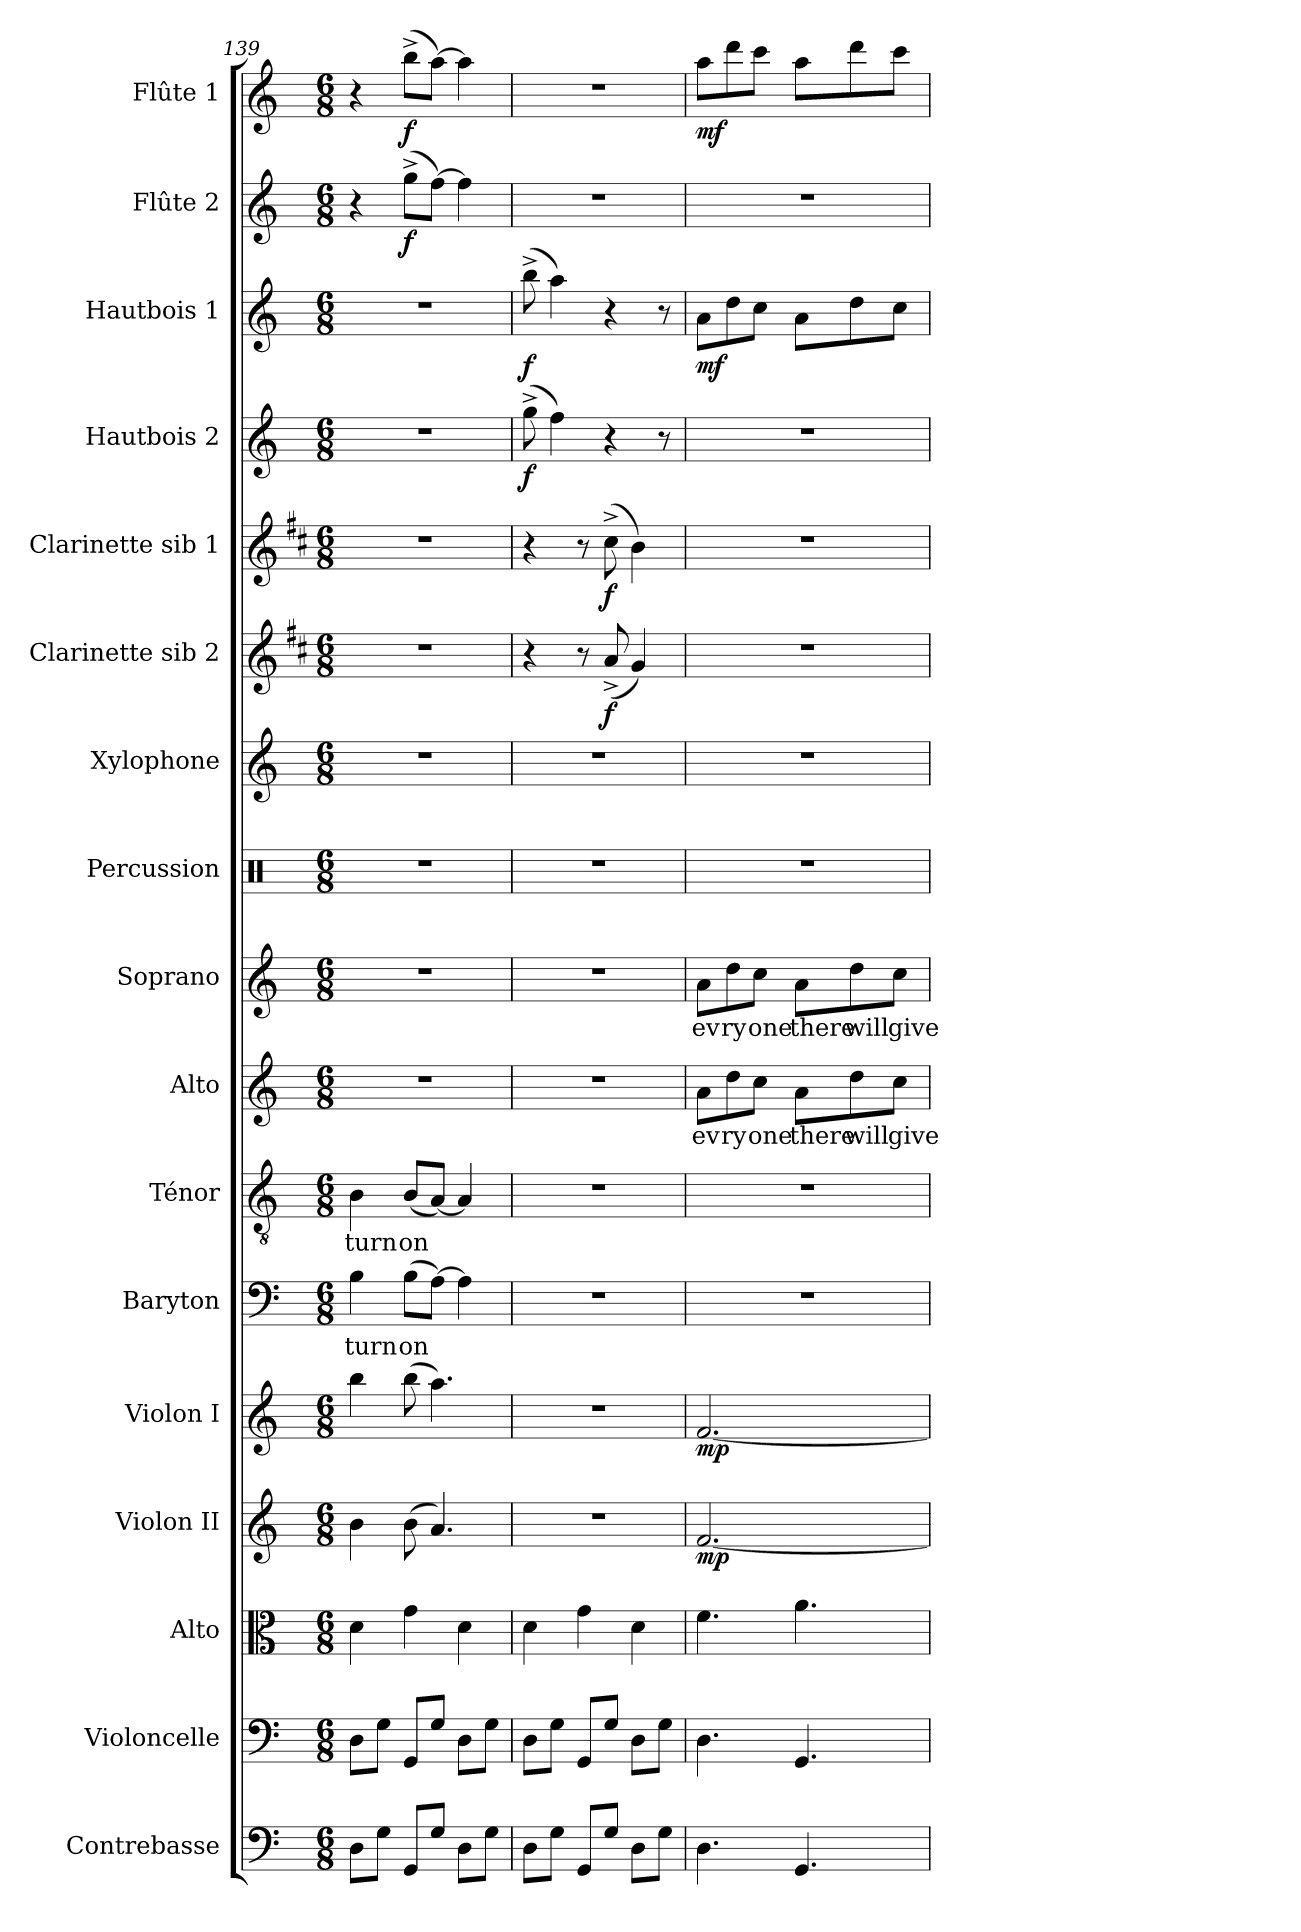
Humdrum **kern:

**kern	**kern	**kern	**kern	**dynam	**kern	**dynam	**kern	**text	**kern	**text	**kern	**text	**kern	**text	**kern	**kern	**kern	**dynam	**kern	**dynam	**kern	**dynam	**kern	**dynam	**kern	**dynam	**kern	**dynam
*part17	*part16	*part15	*part14	*part14	*part13	*part13	*part12	*part12	*part11	*part11	*part10	*part10	*part9	*part9	*part8	*part7	*part6	*part6	*part5	*part5	*part4	*part4	*part3	*part3	*part2	*part2	*part1	*part1
*staff17	*staff16	*staff15	*staff14	*staff14	*staff13	*staff13	*staff12	*staff12	*staff11	*staff11	*staff10	*staff10	*staff9	*staff9	*staff8	*staff7	*staff6	*staff6	*staff5	*staff5	*staff4	*staff4	*staff3	*staff3	*staff2	*staff2	*staff1	*staff1
*I"Contrebasse	*I"Violoncelle	*I"Alto	*I"Violon II	*	*I"Violon I	*	*I"Baryton	*	*I"Ténor	*	*I"Alto	*	*I"Soprano	*	*I"Percussion	*I"Xylophone	*I"Clarinette sib 2	*	*I"Clarinette sib 1	*	*I"Hautbois 2	*	*I"Hautbois 1	*	*I"Flûte 2	*	*I"Flûte 1	*
*I'Cb.	*I'Vc.	*I'A	*I'Vln. II	*	*I'Vln. I	*	*I'Bar.	*	*I'T	*	*I'A	*	*I'S	*	*I'Perc.	*I'Xyl.	*I'Cl. Sib 2	*	*I'Cl. Sib 1	*	*I'Hb. 2	*	*I'Hb. 1	*	*I'Fl. 2	*	*I'Fl. 1	*
*clefF4	*clefF4	*clefC3	*clefG2	*	*clefG2	*	*clefF4	*	*clefGv2	*	*clefG2	*	*clefG2	*	*clefX	*clefG2	*clefG2	*	*clefG2	*	*clefG2	*	*clefG2	*	*clefG2	*	*clefG2	*
*ITrd7c12	*	*	*	*	*	*	*	*	*	*	*	*	*	*	*	*	*ITrd1c2	*	*ITrd1c2	*	*	*	*	*	*	*	*	*
*k[]	*k[]	*k[]	*k[]	*	*k[]	*	*k[]	*	*k[]	*	*k[]	*	*k[]	*	*k[]	*k[]	*k[]	*	*k[]	*	*k[]	*	*k[]	*	*k[]	*	*k[]	*
*C:	*C:	*C:	*C:	*	*C:	*	*C:	*	*C:	*	*C:	*	*C:	*	*C:	*C:	*C:	*	*C:	*	*C:	*	*C:	*	*C:	*	*C:	*
*M6/8	*M6/8	*M6/8	*M6/8	*	*M6/8	*	*M6/8	*	*M6/8	*	*M6/8	*	*M6/8	*	*M6/8	*M6/8	*M6/8	*	*M6/8	*	*M6/8	*	*M6/8	*	*M6/8	*	*M6/8	*
=139	=139	=139	=139	=139	=139	=139	=139	=139	=139	=139	=139	=139	=139	=139	=139	=139	=139	=139	=139	=139	=139	=139	=139	=139	=139	=139	=139	=139
!	!	!	!	!	!	!	!	!LO:LY:b	!	!LO:LY:b	!	!	!	!	!	!	!	!	!	!	!	!	!	!	!	!	!	!
8DD\L	8D\L	4d\	4b\	.	4bb\	.	4B\	turn	4B\	turn	2.r	.	2.r	.	2.r	2.r	2.r	.	2.r	.	2.r	.	2.r	.	4r	.	4r	.
8GG\J	8G\J	.	.	.	.	.	.	.	.	.	.	.	.	.	.	.	.	.	.	.	.	.	.	.	.	.	.	.
!	!	!	!	!	!	!	!	!LO:LY:b	!	!LO:LY:b	!	!	!	!	!	!	!	!	!	!	!	!	!	!	!	!LO:DY:b	!	!LO:DY:b
8GGG/L	8GG/L	4g\	(>8b\	.	(>8bb\	.	(>8B\L	on	(<8B/L	on	.	.	.	.	.	.	.	.	.	.	.	.	.	.	(>8gg^>\L	f	(>8bb^>\L	f
8GG/J	8G/J	.	4.a/)	.	4.aa\)	.	[8A\J)	.	[8A/J)	.	.	.	.	.	.	.	.	.	.	.	.	.	.	.	[8ff\J)	.	[8aa\J)	.
8DD\L	8D\L	4d\	.	.	.	.	4A\]	.	4A/]	.	.	.	.	.	.	.	.	.	.	.	.	.	.	.	4ff\]	.	4aa\]	.
8GG\J	8G\J	.	.	.	.	.	.	.	.	.	.	.	.	.	.	.	.	.	.	.	.	.	.	.	.	.	.	.
=140	=140	=140	=140	=140	=140	=140	=140	=140	=140	=140	=140	=140	=140	=140	=140	=140	=140	=140	=140	=140	=140	=140	=140	=140	=140	=140	=140	=140
!	!	!	!	!	!	!	!	!	!	!	!	!	!	!	!	!	!	!	!	!	!	!LO:DY:b	!	!LO:DY:b	!	!	!	!
8DD\L	8D\L	4d\	2.r	.	2.r	.	2.r	.	2.r	.	2.r	.	2.r	.	2.r	2.r	4r	.	4r	.	(>8gg^>\	f	(>8bb^>\	f	2.r	.	2.r	.
8GG\J	8G\J	.	.	.	.	.	.	.	.	.	.	.	.	.	.	.	.	.	.	.	4ff\)	.	4aa\)	.	.	.	.	.
8GGG/L	8GG/L	4g\	.	.	.	.	.	.	.	.	.	.	.	.	.	.	8r	.	8r	.	.	.	.	.	.	.	.	.
!	!	!	!	!	!	!	!	!	!	!	!	!	!	!	!	!	!	!LO:DY:b	!	!LO:DY:b	!	!	!	!	!	!	!	!
8GG/J	8G/J	.	.	.	.	.	.	.	.	.	.	.	.	.	.	.	(<8g^</	f	(>8b^>\	f	4r	.	4r	.	.	.	.	.
8DD\L	8D\L	4d\	.	.	.	.	.	.	.	.	.	.	.	.	.	.	4f/)	.	4a\)	.	.	.	.	.	.	.	.	.
8GG\J	8G\J	.	.	.	.	.	.	.	.	.	.	.	.	.	.	.	.	.	.	.	8r	.	8r	.	.	.	.	.
!!LO:PB:g=z
=141	=141	=141	=141	=141	=141	=141	=141	=141	=141	=141	=141	=141	=141	=141	=141	=141	=141	=141	=141	=141	=141	=141	=141	=141	=141	=141	=141	=141
!	!	!	!	!LO:DY:b	!	!LO:DY:b	!	!	!	!	!	!LO:LY:b	!	!LO:LY:b	!	!	!	!	!	!	!	!	!	!LO:DY:b	!	!	!	!LO:DY:b
4.DD\	4.D\	4.f\	[2.f/	mp	[2.f/	mp	2.r	.	2.r	.	8a\L	ev	8a\L	ev	2.r	2.r	2.r	.	2.r	.	2.r	.	8a\L	mf	2.r	.	8aa\L	mf
!	!	!	!	!	!	!	!	!	!	!	!	!LO:LY:b	!	!LO:LY:b	!	!	!	!	!	!	!	!	!	!	!	!	!	!
.	.	.	.	.	.	.	.	.	.	.	8dd\	ry	8dd\	ry	.	.	.	.	.	.	.	.	8dd\	.	.	.	8ddd\	.
!	!	!	!	!	!	!	!	!	!	!	!	!LO:LY:b	!	!LO:LY:b	!	!	!	!	!	!	!	!	!	!	!	!	!	!
.	.	.	.	.	.	.	.	.	.	.	8cc\J	one	8cc\J	one	.	.	.	.	.	.	.	.	8cc\J	.	.	.	8ccc\J	.
!	!	!	!	!	!	!	!	!	!	!	!	!LO:LY:b	!	!LO:LY:b	!	!	!	!	!	!	!	!	!	!	!	!	!	!
4.GGG/	4.GG/	4.a\	.	.	.	.	.	.	.	.	8a\L	there	8a\L	there	.	.	.	.	.	.	.	.	8a\L	.	.	.	8aa\L	.
!	!	!	!	!	!	!	!	!	!	!	!	!LO:LY:b	!	!LO:LY:b	!	!	!	!	!	!	!	!	!	!	!	!	!	!
.	.	.	.	.	.	.	.	.	.	.	8dd\	will	8dd\	will	.	.	.	.	.	.	.	.	8dd\	.	.	.	8ddd\	.
!	!	!	!	!	!	!	!	!	!	!	!	!LO:LY:b	!	!LO:LY:b	!	!	!	!	!	!	!	!	!	!	!	!	!	!
.	.	.	.	.	.	.	.	.	.	.	8cc\J	give	8cc\J	give	.	.	.	.	.	.	.	.	8cc\J	.	.	.	8ccc\J	.
=	=	=	=	=	=	=	=	=	=	=	=	=	=	=	=	=	=	=	=	=	=	=	=	=	=	=	=	=
*-	*-	*-	*-	*-	*-	*-	*-	*-	*-	*-	*-	*-	*-	*-	*-	*-	*-	*-	*-	*-	*-	*-	*-	*-	*-	*-	*-	*-
